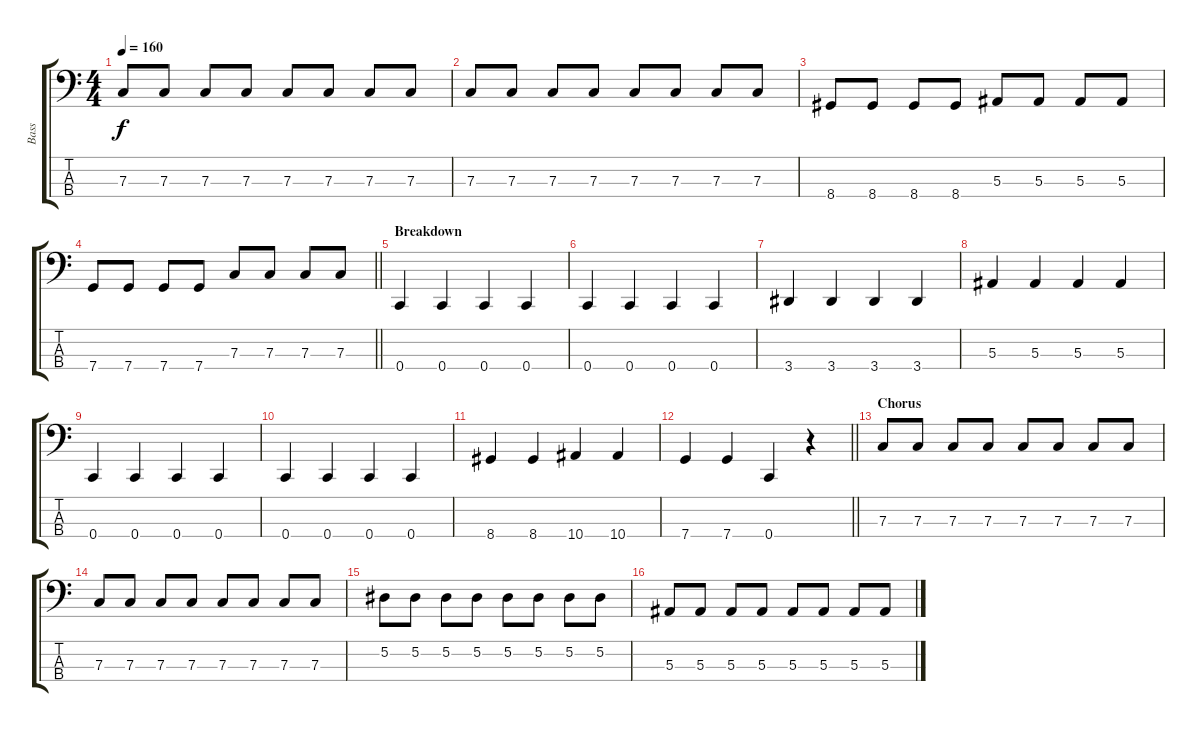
\track ("Bass" "Bass") {instrument electricbasspick}
\staff {score tabs}
\tuning (Eb2 Bb1 F1 C1) {hide}
\ts (4 4)
\tempo 160
\clef f4
\ks c
7.3.8{dy f} 7.3.8 7.3.8 7.3.8 7.3.8 7.3.8 7.3.8 7.3.8 |
7.3.8 7.3.8 7.3.8 7.3.8 7.3.8 7.3.8 7.3.8 7.3.8 |
8.4.8 8.4.8 8.4.8 8.4.8 5.3.8 5.3.8 5.3.8 5.3.8 |
\barLineRight lightlight
7.4.8 7.4.8 7.4.8 7.4.8 7.3.8 7.3.8 7.3.8 7.3.8 |
\section ("" "Breakdown")
0.4.4 0.4.4 0.4.4 0.4.4 |
0.4.4 0.4.4 0.4.4 0.4.4 |
3.4.4 3.4.4 3.4.4 3.4.4 |
5.3.4 5.3.4 5.3.4 5.3.4 |
0.4.4 0.4.4 0.4.4 0.4.4 |
0.4.4 0.4.4 0.4.4 0.4.4 |
8.4.4 8.4.4 10.4.4 10.4.4 |
\barLineRight lightlight
7.4.4 7.4.4 0.4.4 r.4 |
\section ("" "Chorus")
7.3.8 7.3.8 7.3.8 7.3.8 7.3.8 7.3.8 7.3.8 7.3.8 |
7.3.8 7.3.8 7.3.8 7.3.8 7.3.8 7.3.8 7.3.8 7.3.8 |
5.2.8 5.2.8 5.2.8 5.2.8 5.2.8 5.2.8 5.2.8 5.2.8 |
5.3.8 5.3.8 5.3.8 5.3.8 5.3.8 5.3.8 5.3.8 5.3.8
